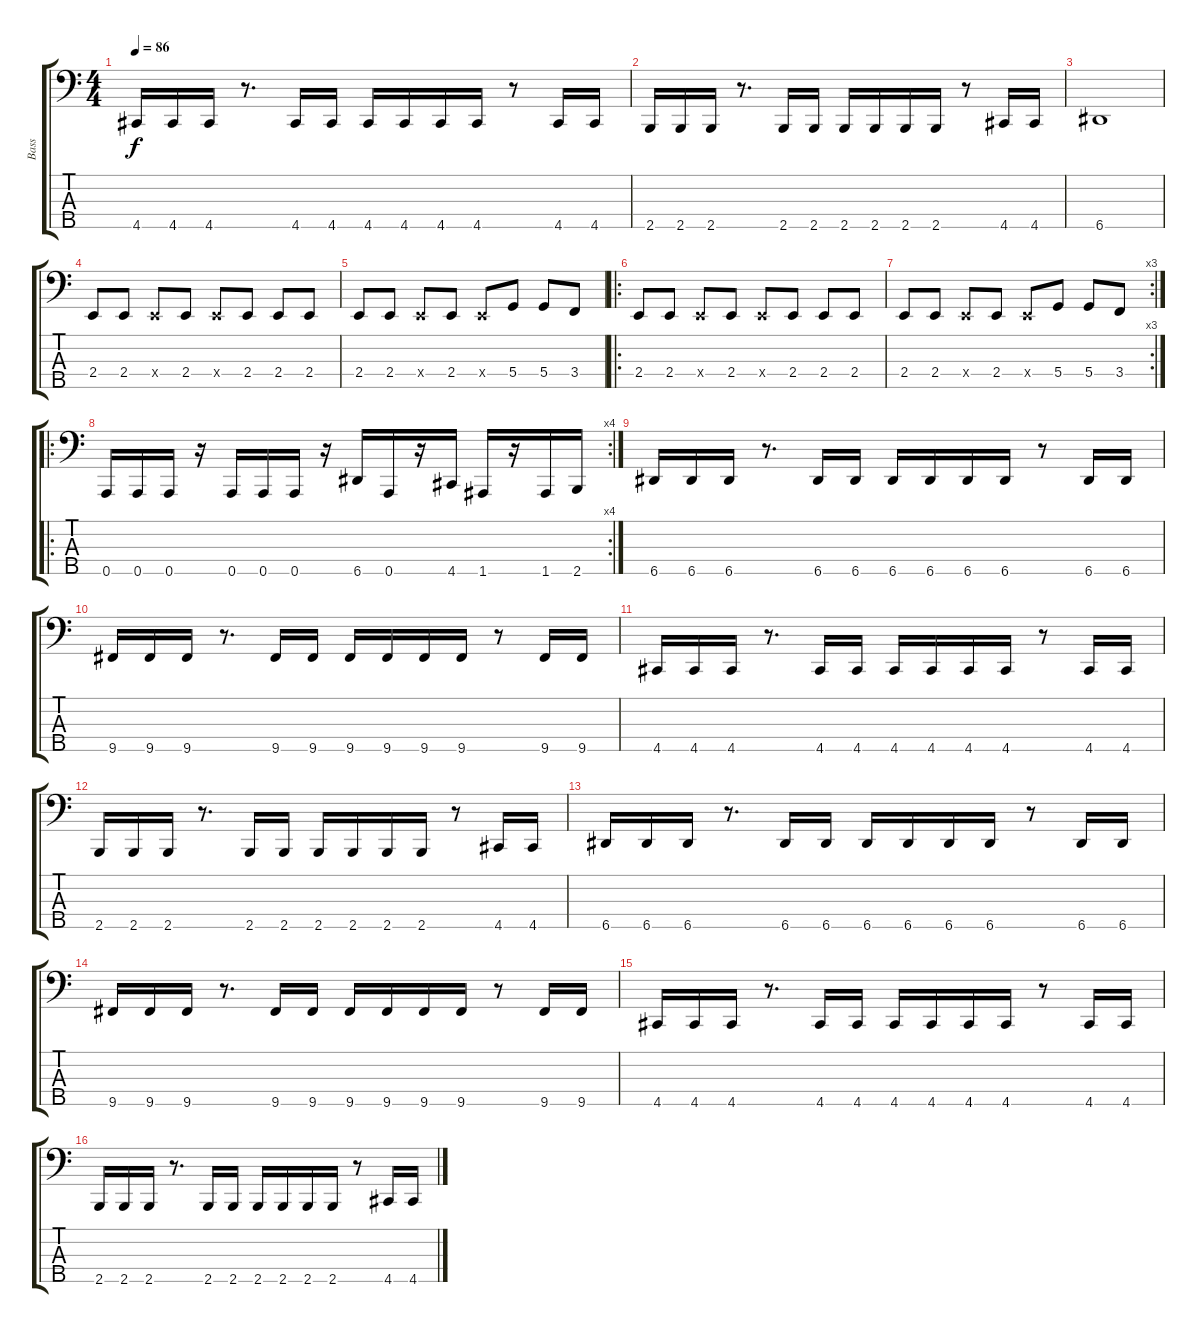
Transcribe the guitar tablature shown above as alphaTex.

\track ("Bass" "Bass") {instrument electricbasspick}
\staff {score tabs}
\tuning (F2 C2 G1 D1 A0) {hide}
\ts (4 4)
\tempo 86
\clef f4
\ks c
4.5.16{dy f} 4.5.16 4.5.16 r.8{d} 4.5.16 4.5.16 4.5.16 4.5.16 4.5.16 4.5.16 r.8 4.5.16 4.5.16 |
2.5.16 2.5.16 2.5.16 r.8{d} 2.5.16 2.5.16 2.5.16 2.5.16 2.5.16 2.5.16 r.8 4.5.16 4.5.16 |
6.5.1 |
2.4.8 2.4.8 2.4{x}.8 2.4.8 2.4{x}.8 2.4.8 2.4.8 2.4.8 |
2.4.8 2.4.8 2.4{x}.8 2.4.8 2.4{x}.8 5.4.8 5.4.8 3.4.8 |
\ro
2.4.8 2.4.8 2.4{x}.8 2.4.8 2.4{x}.8 2.4.8 2.4.8 2.4.8 |
\rc 3
2.4.8 2.4.8 2.4{x}.8 2.4.8 2.4{x}.8 5.4.8 5.4.8 3.4.8 |
\ro
\rc 4
0.5.16 0.5.16 0.5.16 r.16 0.5.16 0.5.16 0.5.16 r.16 6.5.16 0.5.16 r.16 4.5.16 1.5.16 r.16 1.5.16 2.5.16 |
6.5.16 6.5.16 6.5.16 r.8{d} 6.5.16 6.5.16 6.5.16 6.5.16 6.5.16 6.5.16 r.8 6.5.16 6.5.16 |
9.5.16 9.5.16 9.5.16 r.8{d} 9.5.16 9.5.16 9.5.16 9.5.16 9.5.16 9.5.16 r.8 9.5.16 9.5.16 |
4.5.16 4.5.16 4.5.16 r.8{d} 4.5.16 4.5.16 4.5.16 4.5.16 4.5.16 4.5.16 r.8 4.5.16 4.5.16 |
2.5.16 2.5.16 2.5.16 r.8{d} 2.5.16 2.5.16 2.5.16 2.5.16 2.5.16 2.5.16 r.8 4.5.16 4.5.16 |
6.5.16 6.5.16 6.5.16 r.8{d} 6.5.16 6.5.16 6.5.16 6.5.16 6.5.16 6.5.16 r.8 6.5.16 6.5.16 |
9.5.16 9.5.16 9.5.16 r.8{d} 9.5.16 9.5.16 9.5.16 9.5.16 9.5.16 9.5.16 r.8 9.5.16 9.5.16 |
4.5.16 4.5.16 4.5.16 r.8{d} 4.5.16 4.5.16 4.5.16 4.5.16 4.5.16 4.5.16 r.8 4.5.16 4.5.16 |
2.5.16 2.5.16 2.5.16 r.8{d} 2.5.16 2.5.16 2.5.16 2.5.16 2.5.16 2.5.16 r.8 4.5.16 4.5.16
